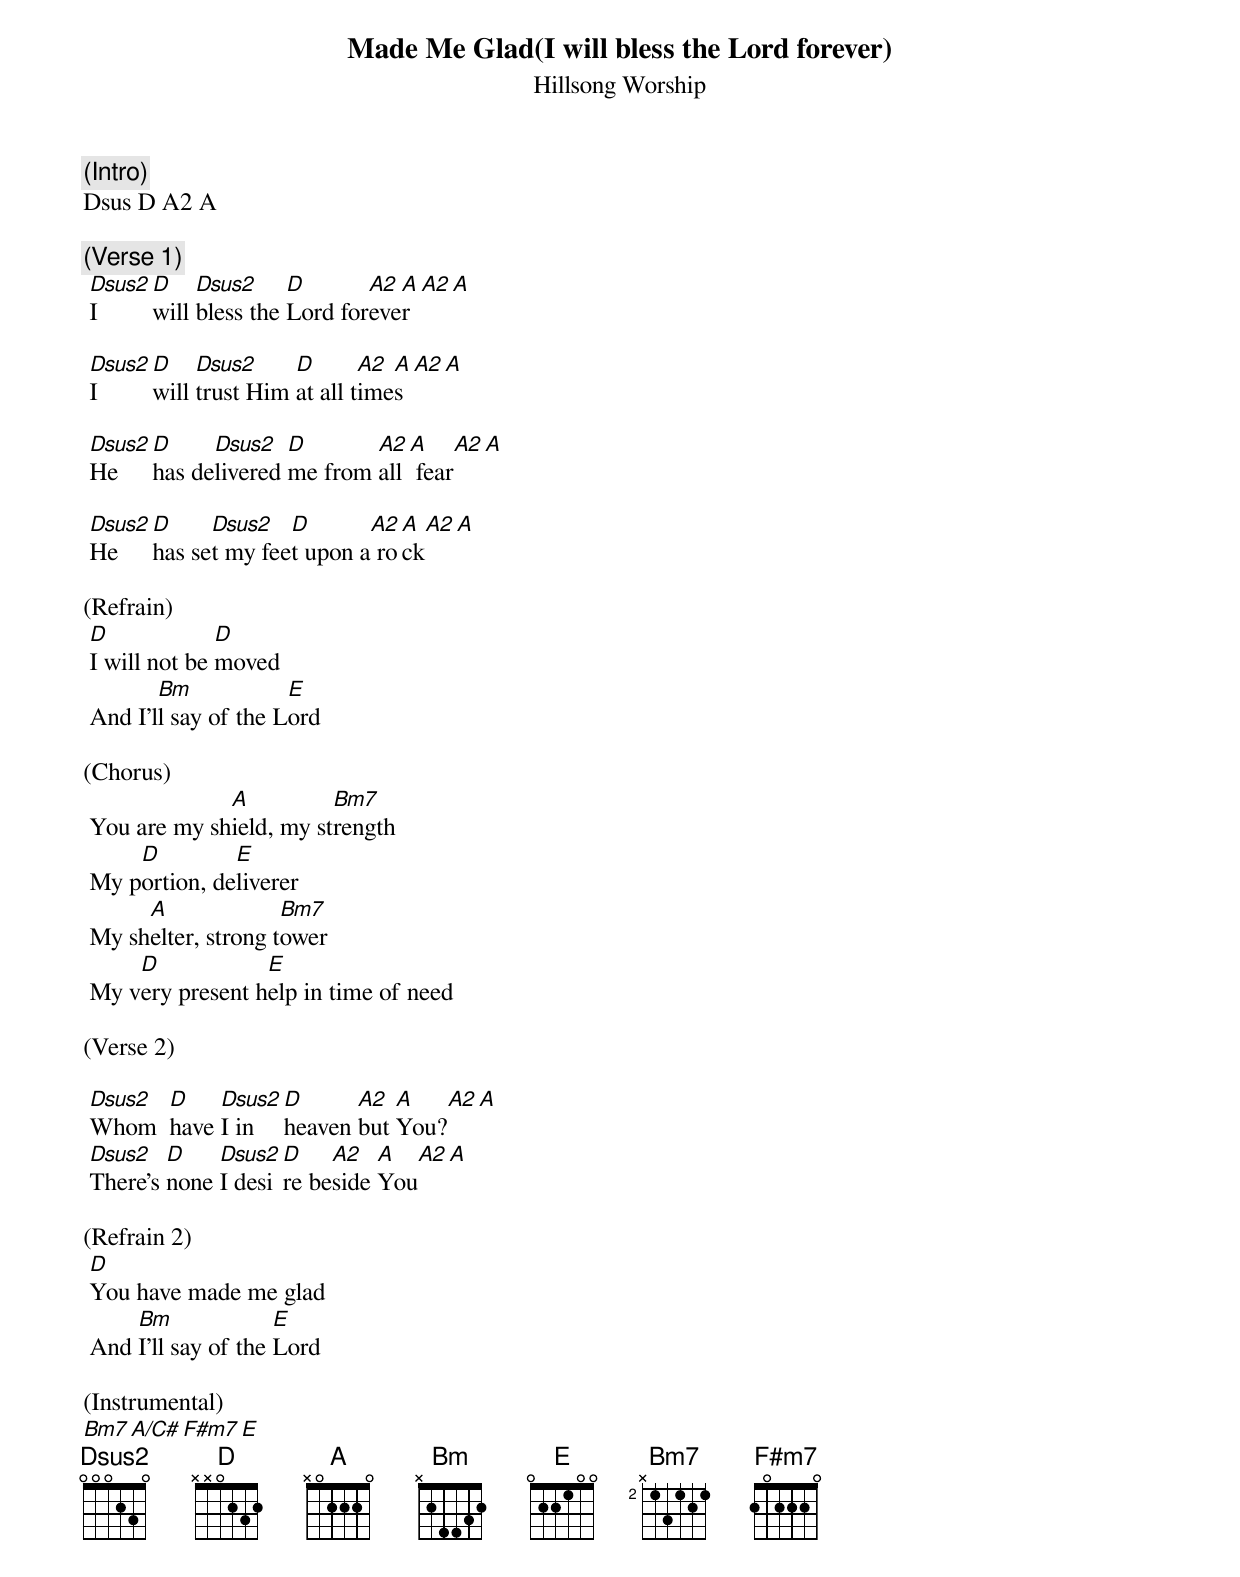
Made Me Glad(I will bless the Lord forever)
Hillsong Worship

(Intro)
Dsus D A2 A

(Verse 1)
 Dsus2 D    Dsus2     D       A2 A    A2 A
 I     will bless the Lord forever

 Dsus2 D    Dsus2     D       A2 A    A2 A
 I     will trust Him at all times

 Dsus2 D     Dsus2   D       A2 A     A2 A
 He    has delivered me from all fear

 Dsus2 D     Dsus2   D       A2 A     A2 A
 He    has set my feet upon a rock

(Refrain)
 D             D
 I will not be moved
        Bm            E
 And I'll say of the Lord

(Chorus)
              A          Bm7
 You are my shield, my strength
     D         E
 My portion, deliverer
      A              Bm7
 My shelter, strong tower
     D            E
 My very present help in time of need

(Verse 2)

 Dsus2 D    Dsus2 D      A2  A     A2 A
 Whom  have I in  heaven but You?
 Dsus2   D    Dsus2 D    A2   A    A2 A
 There's none I desire beside You

(Refrain 2)
 D
 You have made me glad
     Bm              E
 And I'll say of the Lord

(Instrumental)
 Bm7 A/C# F#m7 E
